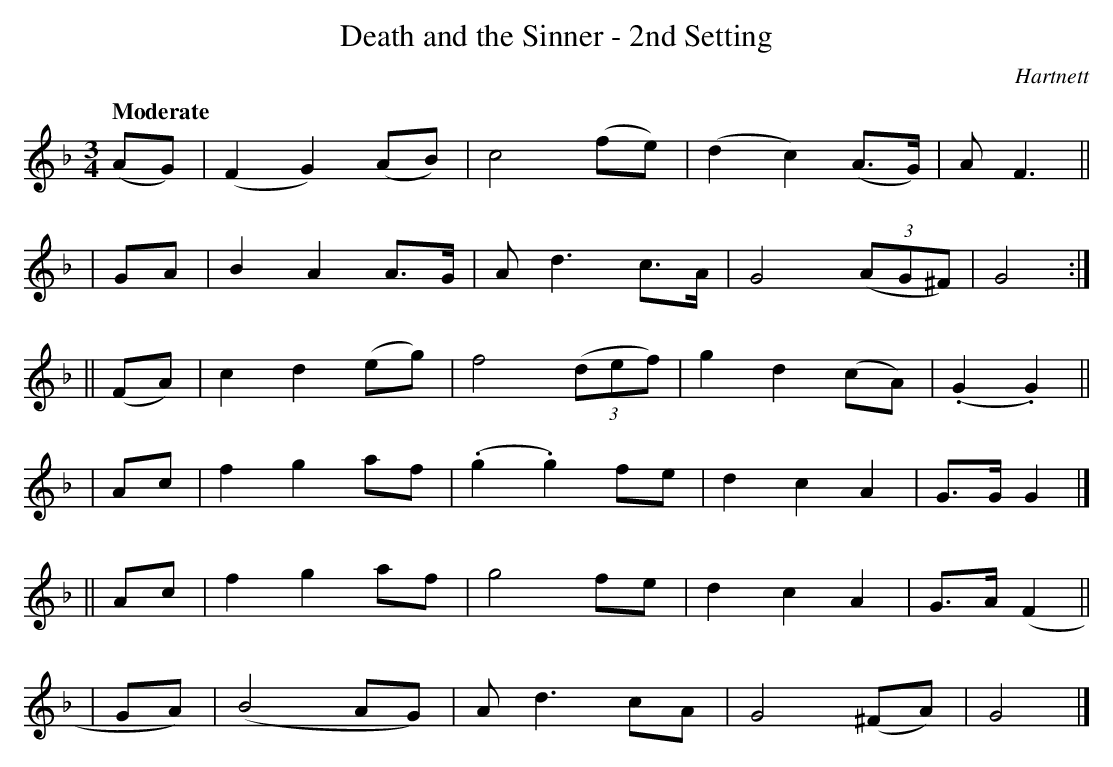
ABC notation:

X:1
T: Death and the Sinner - 2nd Setting
O: Hartnett
Q: "Moderate"
M: 3/4
L: 1/8
K: Gdor
 (AG) | (F2 G2) (AB) | c4 (fe) | (d2 c2) (A>G) | A F3 ||
|  GA | B2 A2 A>G | A d3 c>A | G4 (3(AG^F) | G4 :|
||(FA)| c2 d2 (eg) | f4 (3(def) | g2 d2 (cA) | (.G2 .G2) ||
|  Ac | f2 g2 af | (.g2 .g2) fe | d2 c2 A2 | G>G G2 |]
|| Ac | f2 g2 af | g4 fe | d2 c2 A2 | G>A (F2 ||
|  GA)| (B4 AG) | A d3 cA | G4 (^FA) | G4 |]
